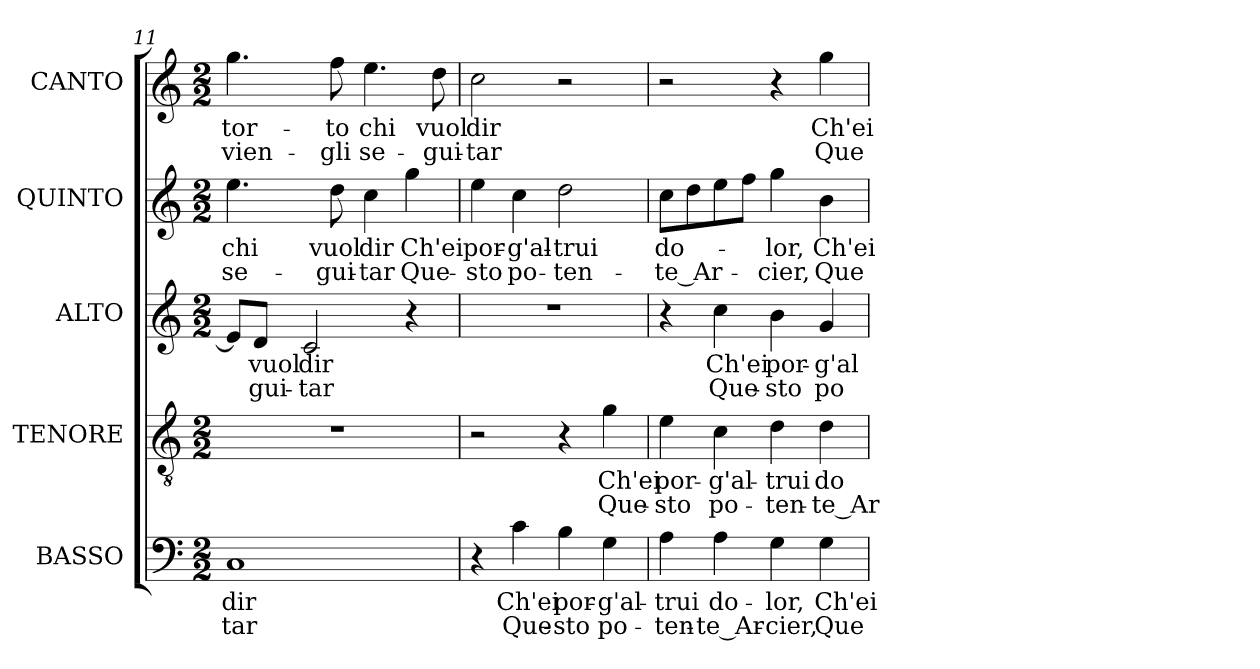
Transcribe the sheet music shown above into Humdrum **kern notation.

**kern	**text	**text	**kern	**text	**text	**kern	**text	**text	**kern	**text	**text	**kern	**text	**text
*part5	*part5	*part5	*part4	*part4	*part4	*part3	*part3	*part3	*part2	*part2	*part2	*part1	*part1	*part1
*staff5	*staff5	*staff5	*staff4	*staff4	*staff4	*staff3	*staff3	*staff3	*staff2	*staff2	*staff2	*staff1	*staff1	*staff1
*I"BASSO	*	*	*I"TENORE	*	*	*I"ALTO	*	*	*I"QUINTO	*	*	*I"CANTO	*	*
*I'B	*	*	*I'T	*	*	*I'A	*	*	*	*	*	*	*	*
*clefF4	*	*	*clefGv2	*	*	*clefG2	*	*	*clefG2	*	*	*clefG2	*	*
*	*	*	*ITrd7c12	*	*	*	*	*	*	*	*	*	*	*
*k[]	*	*	*k[]	*	*	*k[]	*	*	*k[]	*	*	*k[]	*	*
*C:	*	*	*C:	*	*	*C:	*	*	*C:	*	*	*C:	*	*
*M2/2	*	*	*M2/2	*	*	*M2/2	*	*	*M2/2	*	*	*M2/2	*	*
=11	=11	=11	=11	=11	=11	=11	=11	=11	=11	=11	=11	=11	=11	=11
!	!LO:LY:b:color=#000000	!LO:LY:b:color=#000000	!	!	!	!	!	!	!	!	!	!	!	!
!	!	!	!	!	!	!	!	!	!	!LO:LY:b:color=#000000	!LO:LY:b:color=#000000	!	!	!
!	!	!	!	!	!	!	!	!	!	!	!	!	!LO:LY:b:color=#000000	!LO:LY:b:color=#000000
1Ci	dir	-tar	1r	.	.	8ei/L]	.	.	4.eei\	chi	se-	4.ggi\	tor-	-vien-
!	!	!	!	!	!	!	!LO:LY:b:color=#000000	!LO:LY:b:color=#000000	!	!	!	!	!	!
.	.	.	.	.	.	8di/J	vuol	-gui-	.	.	.	.	.	.
!	!	!	!	!	!	!	!LO:LY:b:color=#000000	!LO:LY:b:color=#000000	!	!	!	!	!	!
.	.	.	.	.	.	2ci/	dir	-tar	.	.	.	.	.	.
!	!	!	!	!	!	!	!	!	!	!LO:LY:b:color=#000000	!LO:LY:b:color=#000000	!	!	!
!	!	!	!	!	!	!	!	!	!	!	!	!	!LO:LY:b:color=#000000	!LO:LY:b:color=#000000
.	.	.	.	.	.	.	.	.	8ddi\	vuol	-gui-	8ffi\	-to	-gli
!	!	!	!	!	!	!	!	!	!	!LO:LY:b:color=#000000	!LO:LY:b:color=#000000	!	!	!
!	!	!	!	!	!	!	!	!	!	!	!	!	!LO:LY:b:color=#000000	!LO:LY:b:color=#000000
.	.	.	.	.	.	.	.	.	4cci\	dir	-tar	4.eei\	chi	se-
!	!	!	!	!	!	!	!	!	!	!LO:LY:b:color=#000000	!LO:LY:b:color=#000000	!	!	!
.	.	.	.	.	.	4r	.	.	4ggi\	Ch'ei	Que-	.	.	.
!	!	!	!	!	!	!	!	!	!	!	!	!	!LO:LY:b:color=#000000	!LO:LY:b:color=#000000
.	.	.	.	.	.	.	.	.	.	.	.	8ddi\	vuol	-gui-
=12	=12	=12	=12	=12	=12	=12	=12	=12	=12	=12	=12	=12	=12	=12
!	!	!	!	!	!	!	!	!	!	!LO:LY:b:color=#000000	!LO:LY:b:color=#000000	!	!	!
!	!	!	!	!	!	!	!	!	!	!	!	!	!LO:LY:b:color=#000000	!LO:LY:b:color=#000000
4r	.	.	2r	.	.	1r	.	.	4eei\	por-	-sto	2cci\	dir	-tar
!	!LO:LY:b:color=#000000	!LO:LY:b:color=#000000	!	!	!	!	!	!	!	!	!	!	!	!
!	!	!	!	!	!	!	!	!	!	!LO:LY:b:color=#000000	!LO:LY:b:color=#000000	!	!	!
4ci\	Ch'ei	Que-	.	.	.	.	.	.	4cci\	-g'al-	po-	.	.	.
!	!LO:LY:b:color=#000000	!LO:LY:b:color=#000000	!	!	!	!	!	!	!	!	!	!	!	!
!	!	!	!	!	!	!	!	!	!	!LO:LY:b:color=#000000	!LO:LY:b:color=#000000	!	!	!
4Bi\	por-	-sto	4r	.	.	.	.	.	2ddi\	-trui	-ten-	2r	.	.
!	!LO:LY:b:color=#000000	!LO:LY:b:color=#000000	!	!	!	!	!	!	!	!	!	!	!	!
!	!	!	!	!LO:LY:b:color=#000000	!LO:LY:b:color=#000000	!	!	!	!	!	!	!	!	!
4Gi\	-g'al-	po-	4Gi\	Ch'ei	Que-	.	.	.	.	.	.	.	.	.
=13	=13	=13	=13	=13	=13	=13	=13	=13	=13	=13	=13	=13	=13	=13
!	!LO:LY:b:color=#000000	!LO:LY:b:color=#000000	!	!	!	!	!	!	!	!	!	!	!	!
!	!	!	!	!LO:LY:b:color=#000000	!LO:LY:b:color=#000000	!	!	!	!	!	!	!	!	!
!	!	!	!	!	!	!	!	!	!	!LO:LY:b:color=#000000	!LO:LY:b:color=#000000	!	!	!
4Ai\	-trui	-ten-	4Ei\	por-	-sto	4r	.	.	8cci\L	do-	-te_Ar-	2r	.	.
.	.	.	.	.	.	.	.	.	8ddi\	.	.	.	.	.
!	!LO:LY:b:color=#000000	!LO:LY:b:color=#000000	!	!	!	!	!	!	!	!	!	!	!	!
!	!	!	!	!LO:LY:b:color=#000000	!LO:LY:b:color=#000000	!	!	!	!	!	!	!	!	!
!	!	!	!	!	!	!	!LO:LY:b:color=#000000	!LO:LY:b:color=#000000	!	!	!	!	!	!
4Ai\	do-	-te_Ar-	4Ci\	-g'al-	po-	4cci\	Ch'ei	Que-	8eei\	.	.	.	.	.
.	.	.	.	.	.	.	.	.	8ffi\J	.	.	.	.	.
!	!LO:LY:b:color=#000000	!LO:LY:b:color=#000000	!	!	!	!	!	!	!	!	!	!	!	!
!	!	!	!	!LO:LY:b:color=#000000	!LO:LY:b:color=#000000	!	!	!	!	!	!	!	!	!
!	!	!	!	!	!	!	!LO:LY:b:color=#000000	!LO:LY:b:color=#000000	!	!	!	!	!	!
!	!	!	!	!	!	!	!	!	!	!LO:LY:b:color=#000000	!LO:LY:b:color=#000000	!	!	!
4Gi\	-lor,	-cier,	4Di\	-trui	-ten-	4bi\	por-	-sto	4ggi\	-lor,	-cier,	4r	.	.
!	!LO:LY:b:color=#000000	!LO:LY:b:color=#000000	!	!	!	!	!	!	!	!	!	!	!	!
!	!	!	!	!LO:LY:b:color=#000000	!LO:LY:b:color=#000000	!	!	!	!	!	!	!	!	!
!	!	!	!	!	!	!	!LO:LY:b:color=#000000	!LO:LY:b:color=#000000	!	!	!	!	!	!
!	!	!	!	!	!	!	!	!	!	!LO:LY:b:color=#000000	!LO:LY:b:color=#000000	!	!	!
!	!	!	!	!	!	!	!	!	!	!	!	!	!LO:LY:b:color=#000000	!LO:LY:b:color=#000000
4Gi\	Ch'ei	Que-	4Di\	do-	-te_Ar-	4gi/	-g'al-	po-	4bi\	Ch'ei	Que-	4ggi\	Ch'ei	Que-
=	=	=	=	=	=	=	=	=	=	=	=	=	=	=
*-	*-	*-	*-	*-	*-	*-	*-	*-	*-	*-	*-	*-	*-	*-
